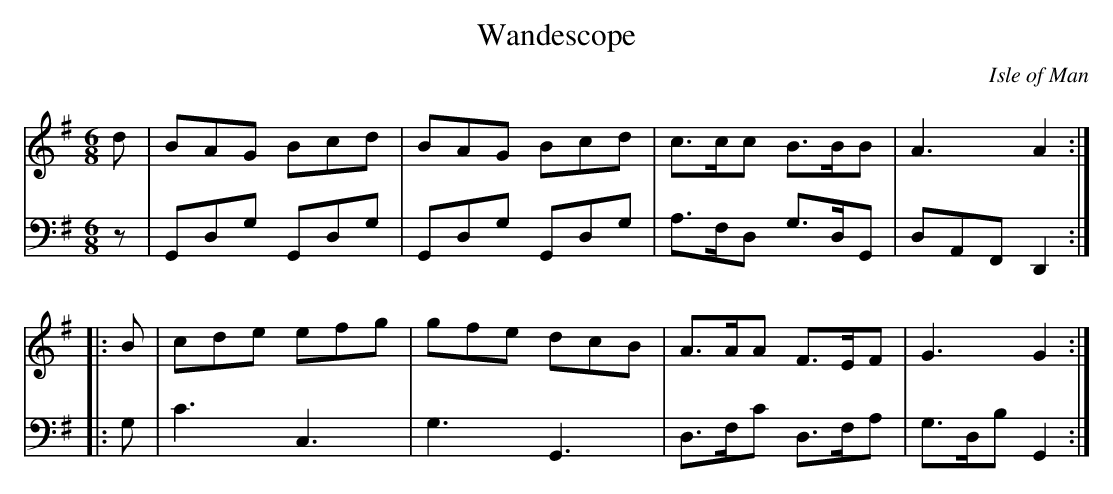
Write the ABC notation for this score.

X:1
T:Wandescope
O:Isle of Man
M:6/8
L:1/8
K:G
V:1
d|BAG Bcd|BAG Bcd|c>cc B>BB|A3 A2:|
|:B|cde efg|gfe dcB|A>AA F>EF|G3 G2:|
V:2 clef = bass
z|G,,D,G, G,,D,G,|G,,D,G, G,,D,G,|A,>F,D, G,>D,G,,|D,A,,F,, D,,2:|
|:G,|C3 C,3|G,3G,,3|D,>F,C D,>F,A,|G,>D,B, G,,2:|]
